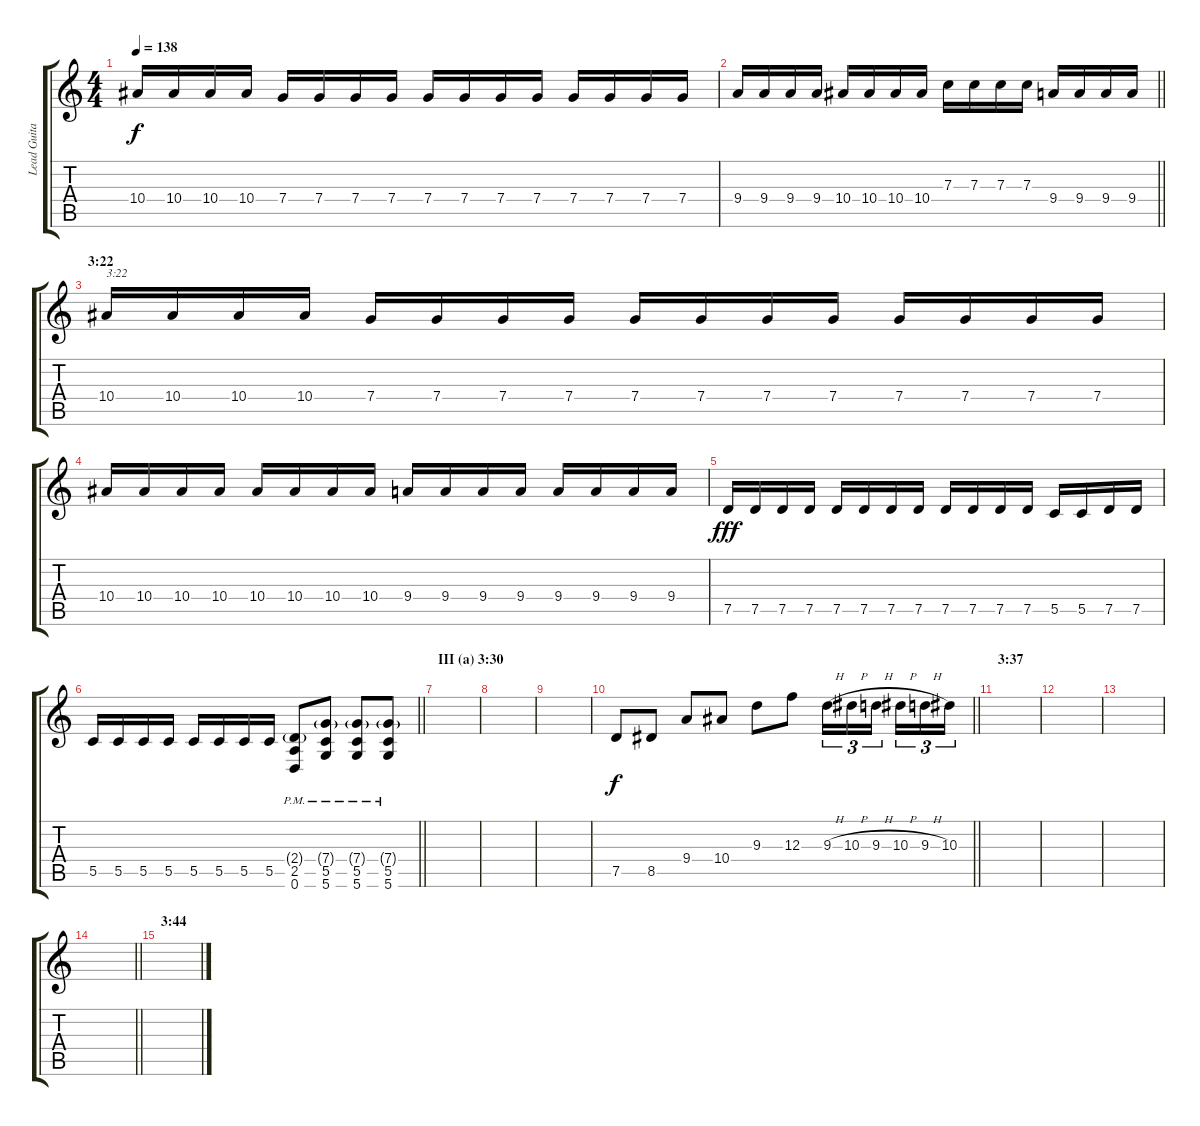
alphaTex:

\track ("Lead Guitar" "Lead Guita") {instrument distortionguitar}
\staff {score tabs}
\tuning (D4 A3 F3 C3 G2 D2) {hide}
\ts (4 4)
\tempo 138
\clef g2
\ks c
10.4.16{dy f} 10.4.16 10.4.16 10.4.16 7.4.16 7.4.16 7.4.16 7.4.16 7.4.16 7.4.16 7.4.16 7.4.16 7.4.16 7.4.16 7.4.16 7.4.16 |
\barLineRight lightlight
9.4.16 9.4.16 9.4.16 9.4.16 10.4.16 10.4.16 10.4.16 10.4.16 7.3.16 7.3.16 7.3.16 7.3.16 9.4.16 9.4.16 9.4.16 9.4.16 |
\section ("" "3:22")
10.4.16{txt "3:22"} 10.4.16 10.4.16 10.4.16 7.4.16 7.4.16 7.4.16 7.4.16 7.4.16 7.4.16 7.4.16 7.4.16 7.4.16 7.4.16 7.4.16 7.4.16 |
10.4.16 10.4.16 10.4.16 10.4.16 10.4.16 10.4.16 10.4.16 10.4.16 9.4.16 9.4.16 9.4.16 9.4.16 9.4.16 9.4.16 9.4.16 9.4.16 |
7.5.16{dy fff} 7.5.16 7.5.16 7.5.16 7.5.16 7.5.16 7.5.16 7.5.16 7.5.16 7.5.16 7.5.16 7.5.16 5.5.16 5.5.16 7.5.16 7.5.16 |
\barLineRight lightlight
5.5.16 5.5.16 5.5.16 5.5.16 5.5.16 5.5.16 5.5.16 5.5.16 (2.4{g pm} 2.5{pm} 0.6{pm}).8 (7.4{g pm} 5.5{pm} 5.6{pm}).8 (7.4{g pm} 5.5{pm} 5.6{pm}).8 (7.4{g pm} 5.5{pm} 5.6{pm}).8 |
\section ("" "III (a) 3:30")
|
|
|
\barLineRight lightlight
7.5.8{dy f} 8.5.8 9.4.8 10.4.8 9.3.8 12.3.8 9.3{h}.16{tu (3 2)} 10.3{h}.16{tu (3 2)} 9.3{h}.16{tu (3 2) beam splitsecondary} 10.3{h}.16{tu (3 2)} 9.3{h}.16{tu (3 2)} 10.3.16{tu (3 2)} |
\section ("" "3:37")
|
|
|
\barLineRight lightlight
|
\section ("" "3:44")
